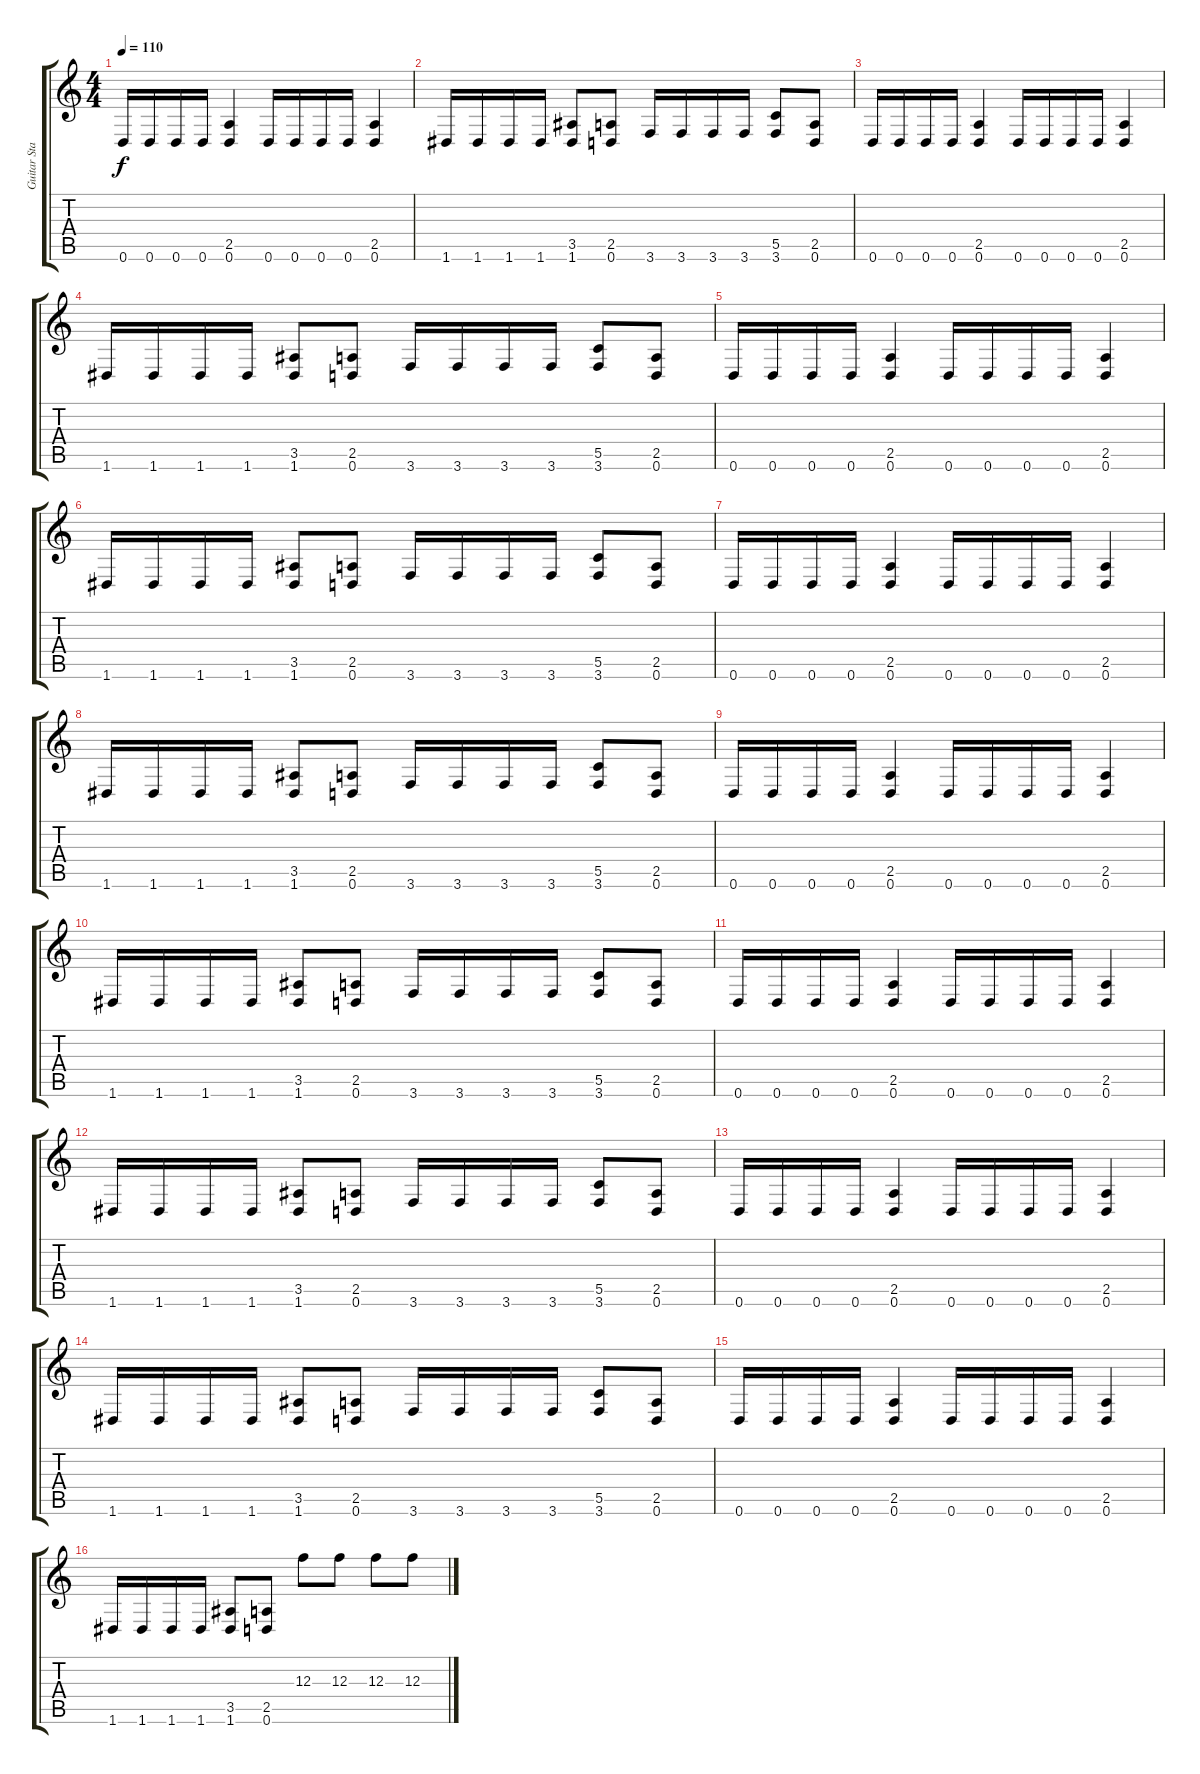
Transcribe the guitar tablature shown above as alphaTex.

\track ("Guitar Standard" "Guitar Sta") {instrument distortionguitar}
\staff {score tabs}
\tuning (D4 A3 F3 C3 G2 D2) {hide}
\ts (4 4)
\tempo 110
\clef g2
\ks c
0.6.16{dy f} 0.6.16 0.6.16 0.6.16 (2.5 0.6).4 0.6.16 0.6.16 0.6.16 0.6.16 (2.5 0.6).4 |
1.6.16 1.6.16 1.6.16 1.6.16 (3.5 1.6).8 (2.5 0.6).8 3.6.16 3.6.16 3.6.16 3.6.16 (5.5 3.6).8 (2.5 0.6).8 |
0.6.16 0.6.16 0.6.16 0.6.16 (2.5 0.6).4 0.6.16 0.6.16 0.6.16 0.6.16 (2.5 0.6).4 |
1.6.16 1.6.16 1.6.16 1.6.16 (3.5 1.6).8 (2.5 0.6).8 3.6.16 3.6.16 3.6.16 3.6.16 (5.5 3.6).8 (2.5 0.6).8 |
0.6.16 0.6.16 0.6.16 0.6.16 (2.5 0.6).4 0.6.16 0.6.16 0.6.16 0.6.16 (2.5 0.6).4 |
1.6.16 1.6.16 1.6.16 1.6.16 (3.5 1.6).8 (2.5 0.6).8 3.6.16 3.6.16 3.6.16 3.6.16 (5.5 3.6).8 (2.5 0.6).8 |
0.6.16 0.6.16 0.6.16 0.6.16 (2.5 0.6).4 0.6.16 0.6.16 0.6.16 0.6.16 (2.5 0.6).4 |
1.6.16 1.6.16 1.6.16 1.6.16 (3.5 1.6).8 (2.5 0.6).8 3.6.16 3.6.16 3.6.16 3.6.16 (5.5 3.6).8 (2.5 0.6).8 |
0.6.16 0.6.16 0.6.16 0.6.16 (2.5 0.6).4 0.6.16 0.6.16 0.6.16 0.6.16 (2.5 0.6).4 |
1.6.16 1.6.16 1.6.16 1.6.16 (3.5 1.6).8 (2.5 0.6).8 3.6.16 3.6.16 3.6.16 3.6.16 (5.5 3.6).8 (2.5 0.6).8 |
0.6.16 0.6.16 0.6.16 0.6.16 (2.5 0.6).4 0.6.16 0.6.16 0.6.16 0.6.16 (2.5 0.6).4 |
1.6.16 1.6.16 1.6.16 1.6.16 (3.5 1.6).8 (2.5 0.6).8 3.6.16 3.6.16 3.6.16 3.6.16 (5.5 3.6).8 (2.5 0.6).8 |
0.6.16 0.6.16 0.6.16 0.6.16 (2.5 0.6).4 0.6.16 0.6.16 0.6.16 0.6.16 (2.5 0.6).4 |
1.6.16 1.6.16 1.6.16 1.6.16 (3.5 1.6).8 (2.5 0.6).8 3.6.16 3.6.16 3.6.16 3.6.16 (5.5 3.6).8 (2.5 0.6).8 |
0.6.16 0.6.16 0.6.16 0.6.16 (2.5 0.6).4 0.6.16 0.6.16 0.6.16 0.6.16 (2.5 0.6).4 |
1.6.16 1.6.16 1.6.16 1.6.16 (3.5 1.6).8 (2.5 0.6).8 12.3.8 12.3.8 12.3.8 12.3.8
